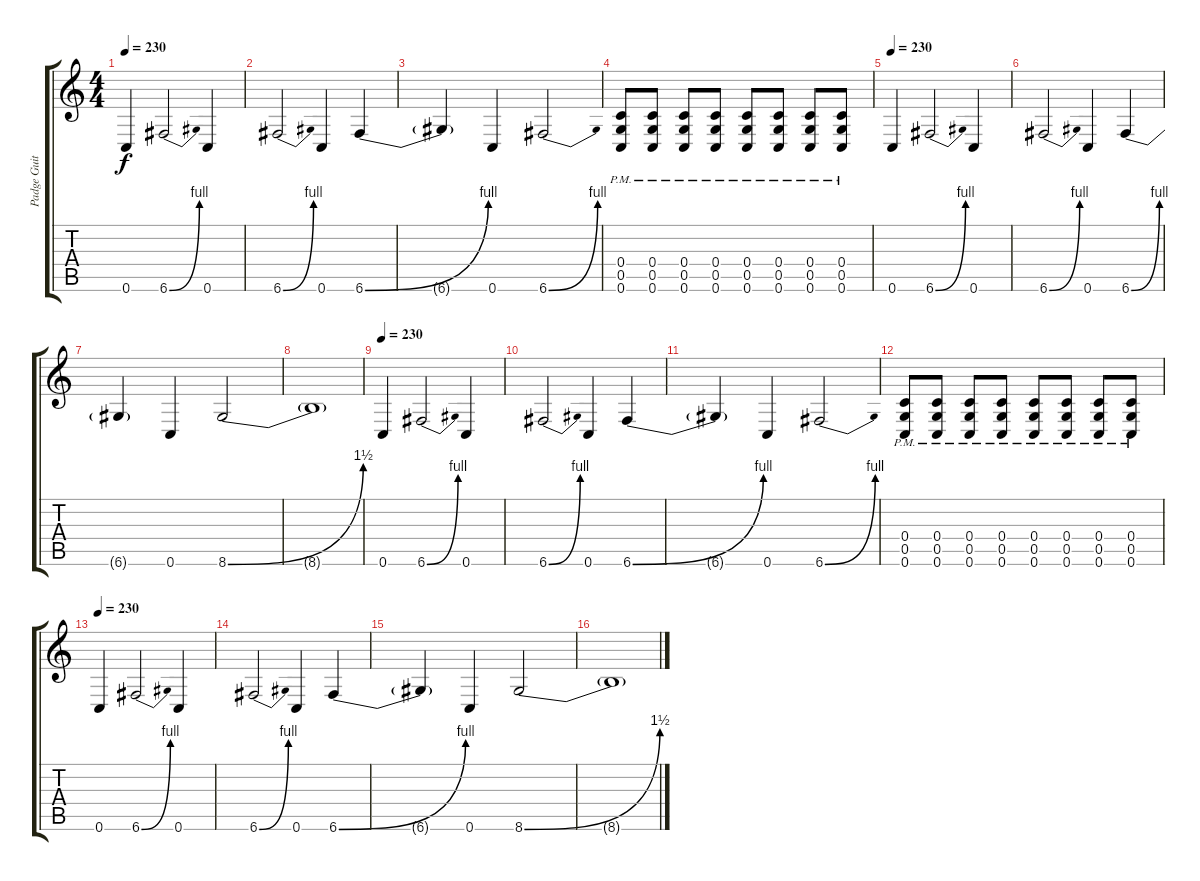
\track ("Padge Guitar" "Padge Guit") {instrument distortionguitar}
\staff {score tabs}
\tuning (D4 A3 F3 C3 G2 C2) {hide}
\ts (4 4)
\tempo 230
\clef g2
\ks c
0.6.4{dy f instrument distortionguitar} 6.6{be (bend 0 0 60 4)}.2 0.6.4 |
6.6{be (bend 0 0 60 4)}.2 0.6.4 6.6{be (bend 0 0 60 4)}.4 |
6.6{t}.4 0.6.4 6.6{be (bend 0 0 60 4)}.2 |
(0.4{pm} 0.5{pm} 0.6{pm}).8 (0.4{pm} 0.5{pm} 0.6{pm}).8 (0.4{pm} 0.5{pm} 0.6{pm}).8 (0.4{pm} 0.5{pm} 0.6{pm}).8 (0.4{pm} 0.5{pm} 0.6{pm}).8 (0.4{pm} 0.5{pm} 0.6{pm}).8 (0.4{pm} 0.5{pm} 0.6{pm}).8 (0.4{pm} 0.5{pm} 0.6{pm}).8 |
\tempo 230
0.6.4{instrument distortionguitar} 6.6{be (bend 0 0 60 4)}.2 0.6.4 |
6.6{be (bend 0 0 60 4)}.2 0.6.4 6.6{be (bend 0 0 60 4)}.4 |
6.6{t}.4 0.6.4 8.6{be (bend 0 0 60 6)}.2 |
8.6{t}.1 |
\tempo 230
0.6.4{instrument distortionguitar} 6.6{be (bend 0 0 60 4)}.2 0.6.4 |
6.6{be (bend 0 0 60 4)}.2 0.6.4 6.6{be (bend 0 0 60 4)}.4 |
6.6{t}.4 0.6.4 6.6{be (bend 0 0 60 4)}.2 |
(0.4{pm} 0.5{pm} 0.6{pm}).8 (0.4{pm} 0.5{pm} 0.6{pm}).8 (0.4{pm} 0.5{pm} 0.6{pm}).8 (0.4{pm} 0.5{pm} 0.6{pm}).8 (0.4{pm} 0.5{pm} 0.6{pm}).8 (0.4{pm} 0.5{pm} 0.6{pm}).8 (0.4{pm} 0.5{pm} 0.6{pm}).8 (0.4{pm} 0.5{pm} 0.6{pm}).8 |
\tempo 230
0.6.4{instrument distortionguitar} 6.6{be (bend 0 0 60 4)}.2 0.6.4 |
6.6{be (bend 0 0 60 4)}.2 0.6.4 6.6{be (bend 0 0 60 4)}.4 |
6.6{t}.4 0.6.4 8.6{be (bend 0 0 60 6)}.2 |
8.6{t}.1
